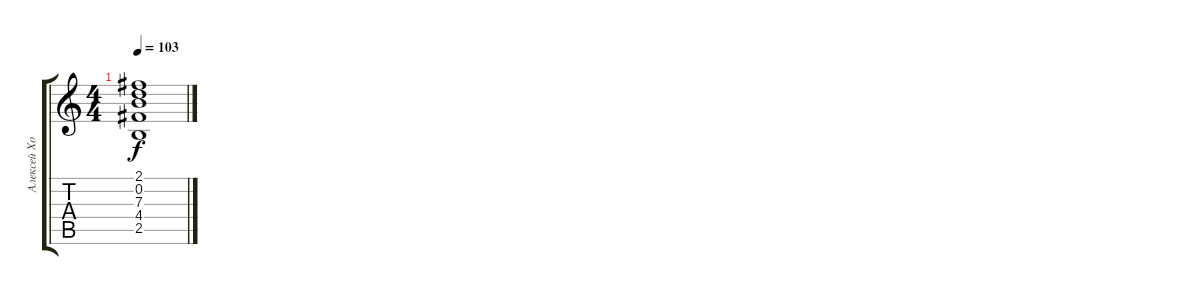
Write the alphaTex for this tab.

\track ("Алексей Хохлов (гитара 3)" "Алексей Хо") {instrument acousticguitarsteel}
\staff {score tabs}
\tuning (E4 B3 G3 D3 A2 E2) {hide}
\ts (4 4)
\tempo 103
\clef g2
\ks c
(2.1{t} 0.2{t} 7.3{t} 4.4{t} 2.5{t}).1{dy f}
